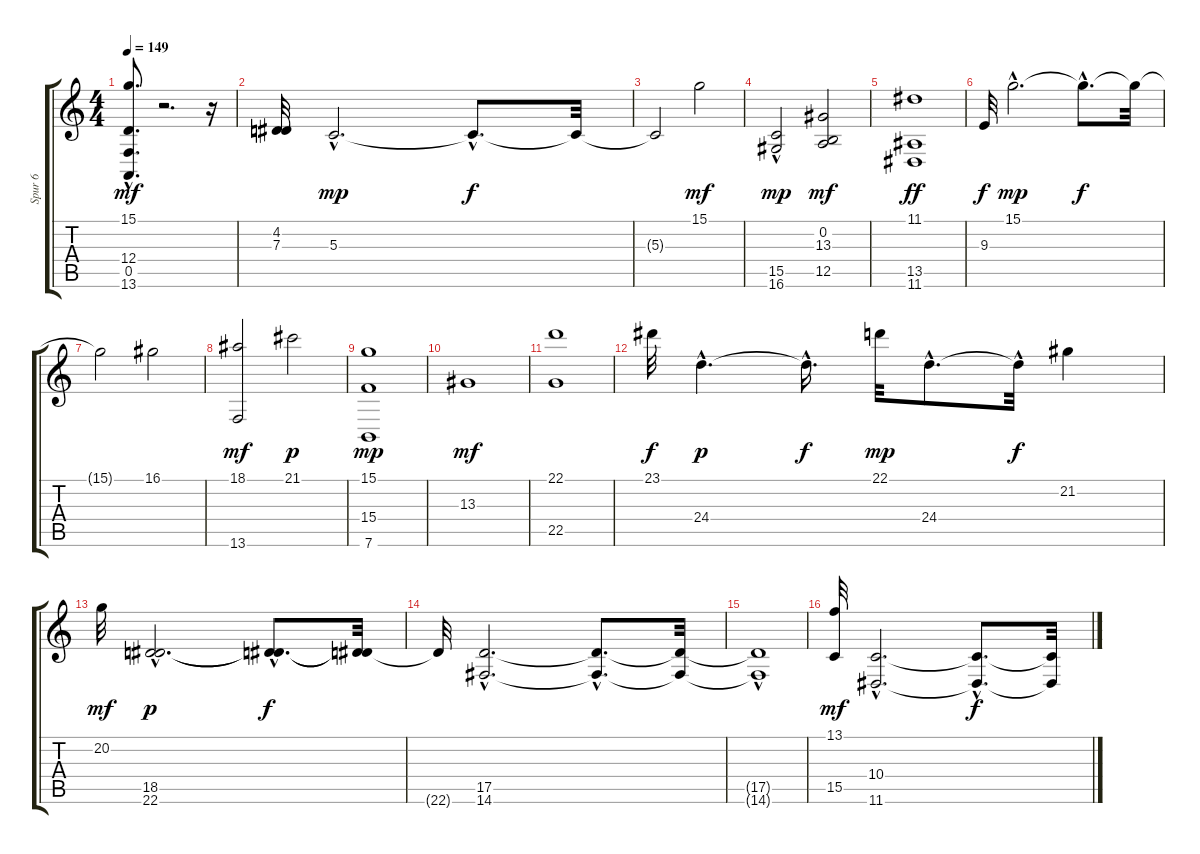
\track ("Spur 6" "Spur 6") {instrument stringensemble1}
\staff {score tabs}
\tuning (E4 B3 G3 D3 A2 E2) {hide}
\ts (4 4)
\tempo 149
\clef g2
\ks c
(15.1 12.4{hac} 0.5{hac} 13.6{hac}).8{d dy mf} r.2{d} r.16 |
(4.2 7.3).32 5.3{hac}.2{d dy mp} 5.3{hac t}.8{d dy f} 5.3{t}.32 |
5.3{t}.2 15.1.2{dy mf} |
(15.5 16.6{hac}).2{dy mp} (0.2 13.3 12.5).2{dy mf} |
(11.1 13.5 11.6).1{dy ff} |
9.3.32{dy f} 15.1{hac}.2{d dy mp} 15.1{hac t}.8{d dy f} 15.1{t}.32 |
15.1{t}.2 16.1.2 |
(18.1 13.6).2{dy mf} 21.1.2{dy p} |
(15.1 15.4 7.6).1{dy mp} |
13.3.1{dy mf} |
(22.1 22.5).1 |
23.1.32{dy f} 24.4{hac}.4{d dy p} 24.4{hac t}.16{d dy f} 22.1.32{dy mp} 24.4{hac}.8{d} 24.4{hac t}.32{dy f} 21.2.4 |
20.2.32{dy mf} (18.5{hac} 22.6{hac}).2{d dy p} (18.5{hac t} 22.6{hac t}).8{d dy f} (18.5{t} 22.6{t}).32 |
22.6{t}.32 (17.5{hac} 14.6{hac}).2{d} (17.5{hac t} 14.6{hac t}).8{d} (17.5{t} 14.6{t}).32 |
(17.5{t} 14.6{hac t}).1 |
(13.1 15.5).32{dy mf} (10.4{hac} 11.6{hac}).2{d} (10.4{hac t} 11.6{hac t}).8{d dy f} (10.4{t} 11.6{t}).32
